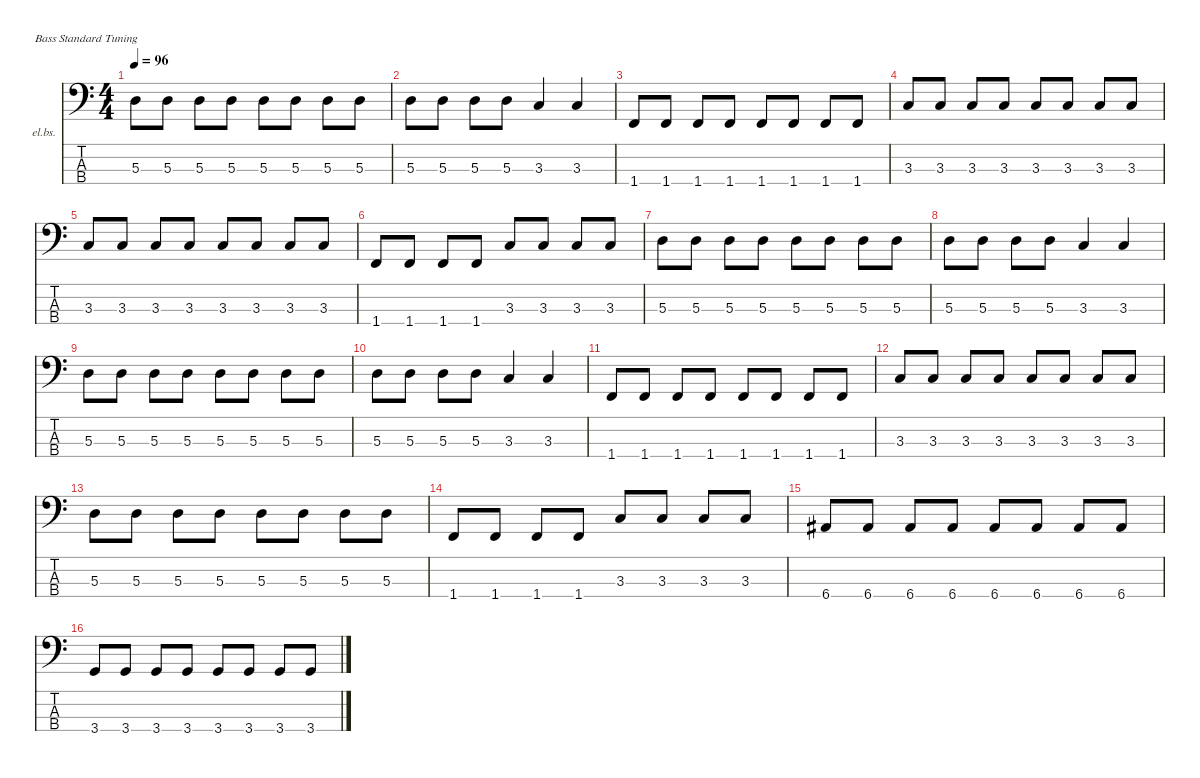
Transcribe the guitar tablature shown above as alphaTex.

\defaultSystemsLayout 4
\hideDynamics
\bracketExtendMode nobrackets
\firstSystemTrackNameOrientation horizontal
\otherSystemsTrackNameOrientation horizontal
\track ("Bass" "el.bs.") {instrument electricbassfinger}
\staff {score tabs}
\tuning (G2 D2 A1 E1)
\ts (4 4)
\tempo 96
\clef f4
\ks c
5.3.8{dy f} 5.3.8 5.3.8 5.3.8 5.3.8 5.3.8 5.3.8 5.3.8 |
5.3.8 5.3.8 5.3.8 5.3.8 3.3.4 3.3.4 |
1.4.8 1.4.8 1.4.8 1.4.8 1.4.8 1.4.8 1.4.8 1.4.8 |
3.3.8 3.3.8 3.3.8 3.3.8 3.3.8 3.3.8 3.3.8 3.3.8 |
3.3.8 3.3.8 3.3.8 3.3.8 3.3.8 3.3.8 3.3.8 3.3.8 |
1.4.8 1.4.8 1.4.8 1.4.8 3.3.8 3.3.8 3.3.8 3.3.8 |
5.3.8 5.3.8 5.3.8 5.3.8 5.3.8 5.3.8 5.3.8 5.3.8 |
5.3.8 5.3.8 5.3.8 5.3.8 3.3.4 3.3.4 |
5.3.8 5.3.8 5.3.8 5.3.8 5.3.8 5.3.8 5.3.8 5.3.8 |
5.3.8 5.3.8 5.3.8 5.3.8 3.3.4 3.3.4 |
1.4.8 1.4.8 1.4.8 1.4.8 1.4.8 1.4.8 1.4.8 1.4.8 |
3.3.8 3.3.8 3.3.8 3.3.8 3.3.8 3.3.8 3.3.8 3.3.8 |
5.3.8 5.3.8 5.3.8 5.3.8 5.3.8 5.3.8 5.3.8 5.3.8 |
1.4.8 1.4.8 1.4.8 1.4.8 3.3.8 3.3.8 3.3.8 3.3.8 |
6.4{acc #}.8 6.4{acc #}.8 6.4{acc #}.8 6.4{acc #}.8 6.4{acc #}.8 6.4{acc #}.8 6.4{acc #}.8 6.4{acc #}.8 |
3.4.8 3.4.8 3.4.8 3.4.8 3.4.8 3.4.8 3.4.8 3.4.8
